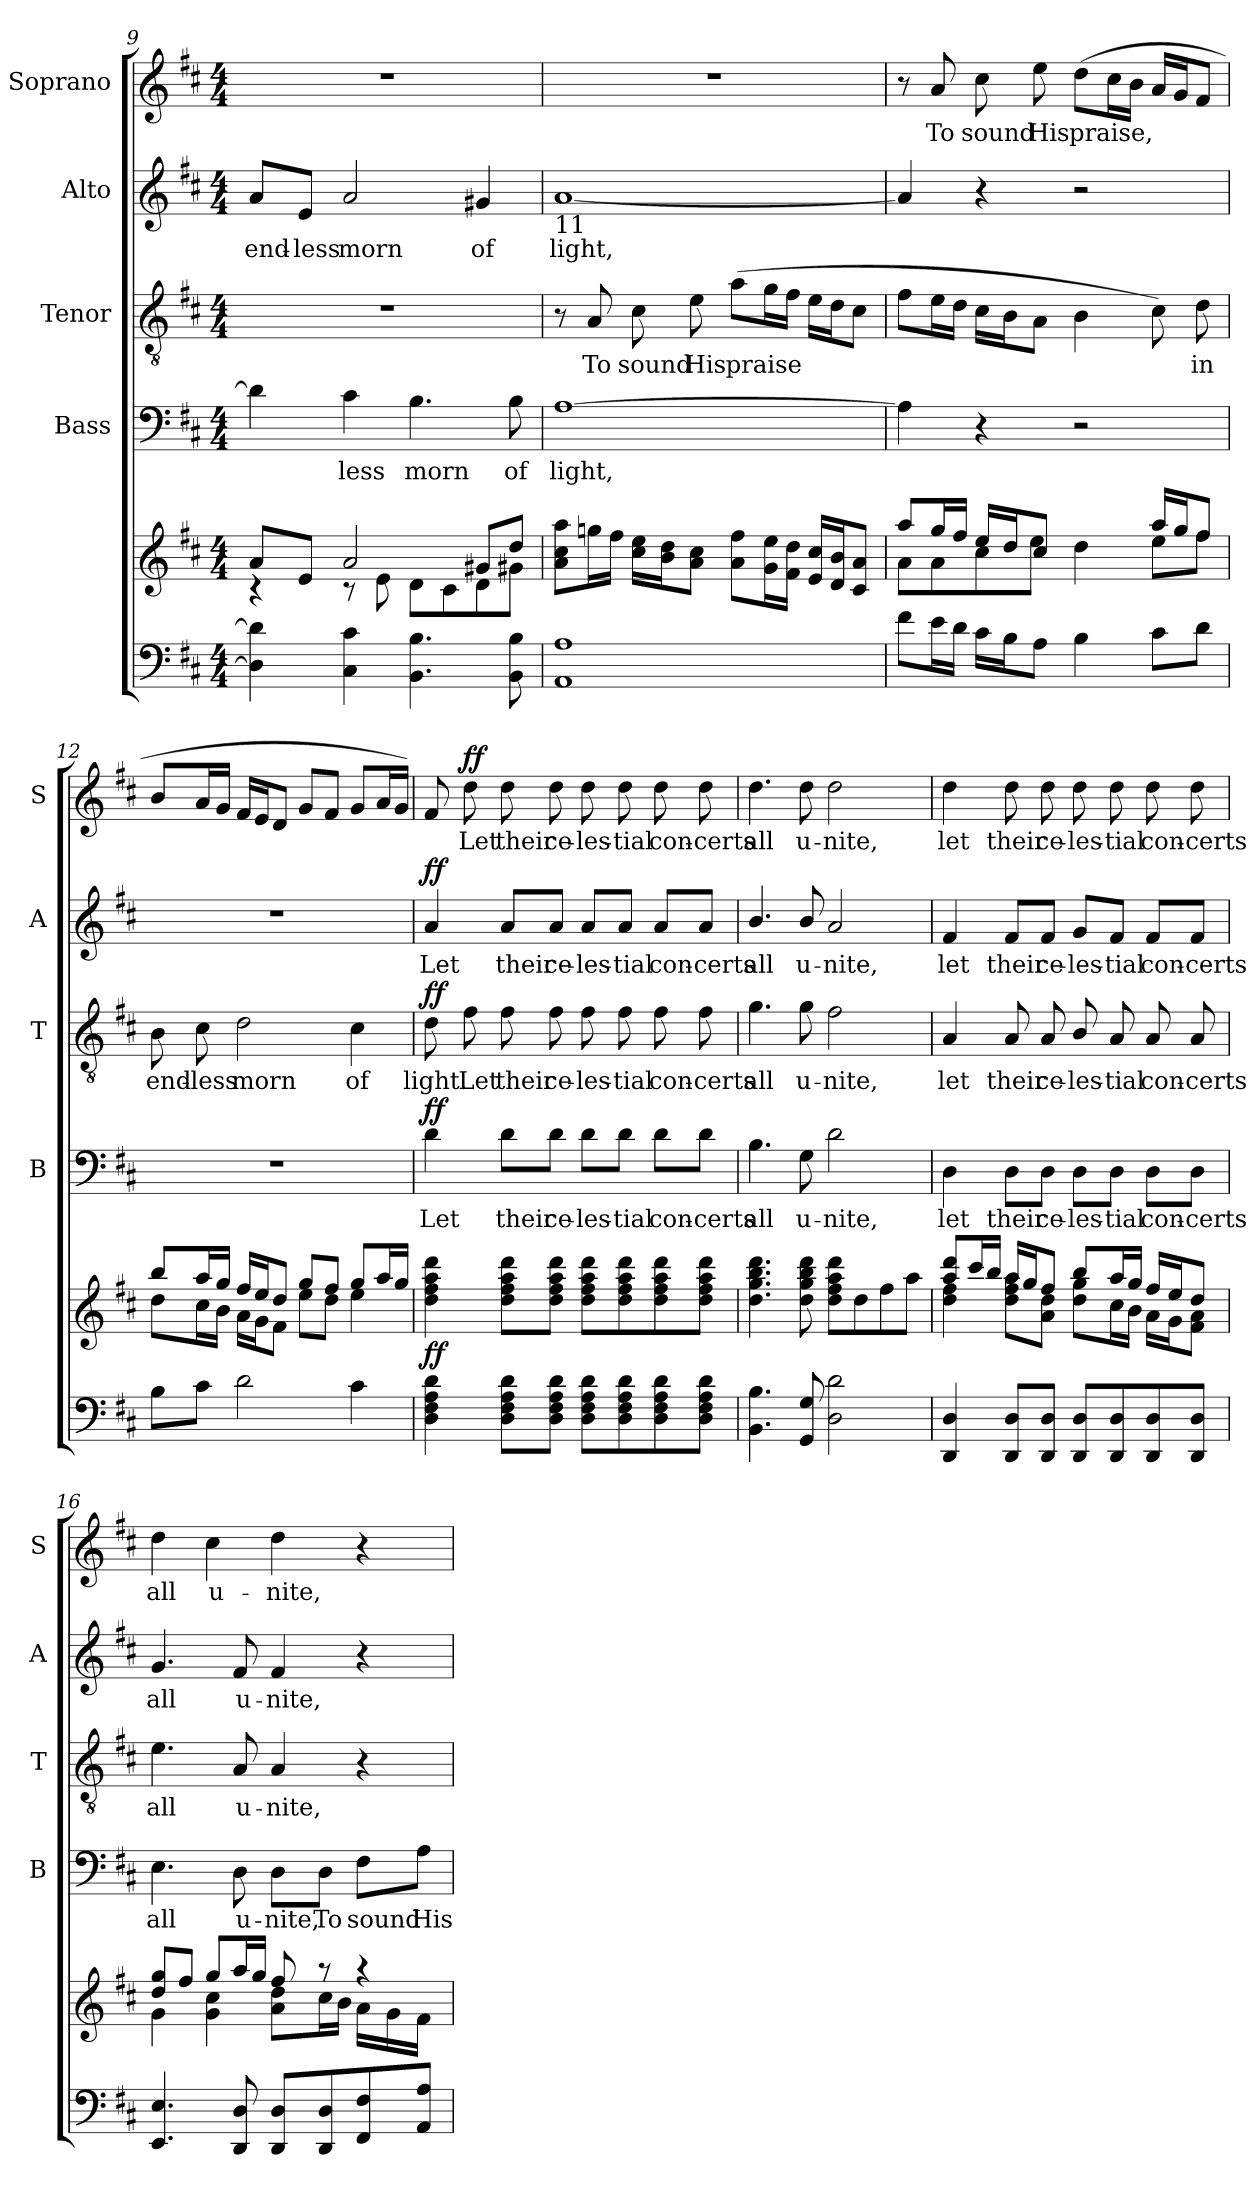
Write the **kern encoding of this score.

**kern	**kern	**dynam	**kern	**text	**dynam	**kern	**text	**dynam	**kern	**text	**dynam	**kern	**text	**dynam
*part6	*part5	*part5	*part4	*part4	*part4	*part3	*part3	*part3	*part2	*part2	*part2	*part1	*part1	*part1
*staff6	*staff5	*staff5	*staff4	*staff4	*staff4	*staff3	*staff3	*staff3	*staff2	*staff2	*staff2	*staff1	*staff1	*staff1
*	*	*	*I"Bass	*	*	*I"Tenor	*	*	*I"Alto	*	*	*I"Soprano	*	*
*	*	*	*I'B	*	*	*I'T	*	*	*I'A	*	*	*I'S	*	*
!!LO:LB:g=z
*clefF4	*clefG2	*	*clefF4	*	*	*clefGv2	*	*	*clefG2	*	*	*clefG2	*	*
*k[f#c#]	*k[f#c#]	*	*k[f#c#]	*	*	*k[f#c#]	*	*	*k[f#c#]	*	*	*k[f#c#]	*	*
*D:	*D:	*	*D:	*	*	*D:	*	*	*D:	*	*	*D:	*	*
*M4/4	*M4/4	*	*M4/4	*	*	*M4/4	*	*	*M4/4	*	*	*M4/4	*	*
=9	=9	=9	=9	=9	=9	=9	=9	=9	=9	=9	=9	=9	=9	=9
*	*^	*	*	*	*	*	*	*	*	*	*	*	*	*
!	!	!	!	!	!	!	!	!	!	!	!LO:LY:b	!	!	!	!
4D\] 4d\]	8a/L	4rc	.	4d\]	.	.	1r	.	.	8a/L	end-	.	1r	.	.
!	!	!	!	!	!	!	!	!	!	!	!LO:LY:b	!	!	!	!
.	8e/J	.	.	.	.	.	.	.	.	8e/J	-less	.	.	.	.
!	!	!	!	!	!LO:LY:b	!	!	!	!	!	!LO:LY:b	!	!	!	!
4C#\ 4c#\	2a/	8rc	.	4c#\	less	.	.	.	.	2a/	morn	.	.	.	.
.	.	8e\	.	.	.	.	.	.	.	.	.	.	.	.	.
!	!	!	!	!	!LO:LY:b	!	!	!	!	!	!	!	!	!	!
4.BB\ 4.B\	.	8d\L	.	4.B\	morn	.	.	.	.	.	.	.	.	.	.
.	.	8c#\	.	.	.	.	.	.	.	.	.	.	.	.	.
!	!	!	!	!	!	!	!	!	!	!	!LO:LY:b	!	!	!	!
.	8g#X/L	8d\	.	.	.	.	.	.	.	4g#X/	of	.	.	.	.
!	!	!	!	!	!LO:LY:b	!	!	!	!	!	!	!	!	!	!
8BB\ 8B\	8dd/J	8g#X\J	.	8B\	of	.	.	.	.	.	.	.	.	.	.
=10	=10	=10	=10	=10	=10	=10	=10	=10	=10	=10	=10	=10	=10	=10	=10
!	!	!	!	!	!	!	!	!	!	!LO:TX:b:t=11	!	!	!	!	!
!	!	!	!	!	!LO:LY:b	!	!	!	!	!	!LO:LY:b	!	!	!	!
1AA 1A	8a\ 8cc#\ 8aa\L	2ryy	.	[1A	light,	.	8r	.	.	[1a	light,	.	1r	.	.
!	!	!	!	!	!	!	!	!LO:LY:b	!	!	!	!	!	!	!
.	16ggn\L	.	.	.	.	.	8A/	To	.	.	.	.	.	.	.
.	16ff#\JJ	.	.	.	.	.	.	.	.	.	.	.	.	.	.
!	!	!	!	!	!	!	!	!LO:LY:b	!	!	!	!	!	!	!
.	16cc#\ 16ee\LL	.	.	.	.	.	8c#\	sound	.	.	.	.	.	.	.
.	16b\ 16dd\J	.	.	.	.	.	.	.	.	.	.	.	.	.	.
!	!	!	!	!	!	!	!	!LO:LY:b	!	!	!	!	!	!	!
.	8a\ 8cc#\J	.	.	.	.	.	8e\	His	.	.	.	.	.	.	.
!	!	!	!	!	!	!	!	!LO:LY:b	!	!	!	!	!	!	!
.	8a\ 8ff#\L	2ryy	.	.	.	.	(>8a\L	praise	.	.	.	.	.	.	.
.	16g\ 16ee\L	.	.	.	.	.	16g\L	.	.	.	.	.	.	.	.
.	16f#\ 16dd\JJ	.	.	.	.	.	16f#\JJ	.	.	.	.	.	.	.	.
.	16e/ 16cc#/LL	.	.	.	.	.	16e\LL	.	.	.	.	.	.	.	.
.	16d/ 16b/J	.	.	.	.	.	16d\J	.	.	.	.	.	.	.	.
.	8c#/ 8a/J	.	.	.	.	.	8c#\J	.	.	.	.	.	.	.	.
=11	=11	=11	=11	=11	=11	=11	=11	=11	=11	=11	=11	=11	=11	=11	=11
8f#\L	8aa/L	8a\L	.	4A\]	.	.	8f#\L	.	.	4a/]	.	.	8r	.	.
!	!	!	!	!	!	!	!	!	!	!	!	!	!	!LO:LY:b	!
16e\L	16gg/L	8a\	.	.	.	.	16e\L	.	.	.	.	.	8a/	To	.
16d\JJ	16ff#/JJ	.	.	.	.	.	16d\JJ	.	.	.	.	.	.	.	.
!	!	!	!	!	!	!	!	!	!	!	!	!	!	!LO:LY:b	!
16c#\LL	16ee/LL	8cc#\	.	4r	.	.	16c#\LL	.	.	4r	.	.	8cc#\	sound	.
16B\J	16dd/J	.	.	.	.	.	16B\J	.	.	.	.	.	.	.	.
!	!	!	!	!	!	!	!	!	!	!	!	!	!	!LO:LY:b	!
8A\J	8cc#/J	8ee\J	.	.	.	.	8A\J	.	.	.	.	.	8ee\	His	.
!	!	!	!	!	!	!	!	!	!	!	!	!	!	!LO:LY:b	!
4B\	4dd\	4ryy	.	2r	.	.	4B\	.	.	2r	.	.	(>8dd\L	praise,	.
.	.	.	.	.	.	.	.	.	.	.	.	.	16cc#\L	.	.
.	.	.	.	.	.	.	.	.	.	.	.	.	16b\JJ	.	.
8c#\L	8ee\L	16aa/LL	.	.	.	.	8c#\)	.	.	.	.	.	16a/LL	.	.
.	.	16gg/J	.	.	.	.	.	.	.	.	.	.	16g/J	.	.
!	!	!	!	!	!	!	!	!LO:LY:b	!	!	!	!	!	!	!
8d\J	8ff#\J	8ff#/J	.	.	.	.	8d\	in	.	.	.	.	8f#/J	.	.
=12	=12	=12	=12	=12	=12	=12	=12	=12	=12	=12	=12	=12	=12	=12	=12
!	!	!	!	!	!	!	!	!LO:LY:b	!	!	!	!	!	!	!
8B\L	8bb/L	8dd\L	.	1r	.	.	8B\	end-	.	1r	.	.	8b/L	.	.
!	!	!	!	!	!	!	!	!LO:LY:b	!	!	!	!	!	!	!
8c#\J	16aa/L	16cc#\L	.	.	.	.	8c#\	-less	.	.	.	.	16a/L	.	.
.	16gg/JJ	16b\JJ	.	.	.	.	.	.	.	.	.	.	16g/JJ	.	.
!	!	!	!	!	!	!	!	!LO:LY:b	!	!	!	!	!	!	!
2d\	16ff#/LL	16a\LL	.	.	.	.	2d\	morn	.	.	.	.	16f#/LL	.	.
.	16ee/J	16g\J	.	.	.	.	.	.	.	.	.	.	16e/J	.	.
.	8dd/J	8f#\J	.	.	.	.	.	.	.	.	.	.	8d/J	.	.
.	8gg/L	8ee\L	.	.	.	.	.	.	.	.	.	.	8g/L	.	.
.	8ff#/J	8dd\J	.	.	.	.	.	.	.	.	.	.	8f#/J	.	.
!	!	!	!	!	!	!	!	!LO:LY:b	!	!	!	!	!	!	!
4c#\	8gg/L	4ee\	.	.	.	.	4c#\	of	.	.	.	.	8g/L	.	.
.	16aa/L	.	.	.	.	.	.	.	.	.	.	.	16a/L	.	.
.	16gg/JJ	.	.	.	.	.	.	.	.	.	.	.	16g/JJ)	.	.
!!LO:PB:g=z
=13	=13	=13	=13	=13	=13	=13	=13	=13	=13	=13	=13	=13	=13	=13	=13
!	!	!	!LO:DY:b	!	!LO:LY:b	!LO:DY:b	!	!LO:LY:b	!LO:DY:b	!	!LO:LY:b	!LO:DY:b	!	!	!
4D\ 4F#\ 4A\ 4d\	4dd\ 4ff#\ 4aa\ 4ddd\	2ryy	ff	4d\	Let	ff	8d\	light.	ff	4a/	Let	ff	8f#/	.	.
!	!	!	!	!	!	!	!	!LO:LY:b	!	!	!	!	!	!LO:LY:b	!LO:DY:b
.	.	.	.	.	.	.	8f#\	Let	.	.	.	.	8dd\	Let	ff
!	!	!	!	!	!LO:LY:b	!	!	!LO:LY:b	!	!	!LO:LY:b	!	!	!LO:LY:b	!
8D\ 8F#\ 8A\ 8d\L	8dd\ 8ff#\ 8aa\ 8ddd\L	.	.	8d\L	their	.	8f#\	their	.	8a/L	their	.	8dd\	their	.
!	!	!	!	!	!LO:LY:b	!	!	!LO:LY:b	!	!	!LO:LY:b	!	!	!LO:LY:b	!
8D\ 8F#\ 8A\ 8d\J	8dd\ 8ff#\ 8aa\ 8ddd\J	.	.	8d\J	ce-	.	8f#\	ce-	.	8a/J	ce-	.	8dd\	ce-	.
!	!	!	!	!	!LO:LY:b	!	!	!LO:LY:b	!	!	!LO:LY:b	!	!	!LO:LY:b	!
8D\ 8F#\ 8A\ 8d\L	8dd\ 8ff#\ 8aa\ 8ddd\L	2ryy	.	8d\L	-les-	.	8f#\	-les-	.	8a/L	-les-	.	8dd\	-les-	.
!	!	!	!	!	!LO:LY:b	!	!	!LO:LY:b	!	!	!LO:LY:b	!	!	!LO:LY:b	!
8D\ 8F#\ 8A\ 8d\	8dd\ 8ff#\ 8aa\ 8ddd\	.	.	8d\J	-tial	.	8f#\	-tial	.	8a/J	-tial	.	8dd\	-tial	.
!	!	!	!	!	!LO:LY:b	!	!	!LO:LY:b	!	!	!LO:LY:b	!	!	!LO:LY:b	!
8D\ 8F#\ 8A\ 8d\	8dd\ 8ff#\ 8aa\ 8ddd\	.	.	8d\L	con-	.	8f#\	con-	.	8a/L	con-	.	8dd\	con-	.
!	!	!	!	!	!LO:LY:b	!	!	!LO:LY:b	!	!	!LO:LY:b	!	!	!LO:LY:b	!
8D\ 8F#\ 8A\ 8d\J	8dd\ 8ff#\ 8aa\ 8ddd\J	.	.	8d\J	-certs	.	8f#\	-certs	.	8a/J	-certs	.	8dd\	-certs	.
=14	=14	=14	=14	=14	=14	=14	=14	=14	=14	=14	=14	=14	=14	=14	=14
!	!	!	!	!	!LO:LY:b	!	!	!LO:LY:b	!	!	!LO:LY:b	!	!	!LO:LY:b	!
4.BB\ 4.B\	4.dd\ 4.gg\ 4.bb\ 4.ddd\	2ryy	.	4.B\	all	.	4.g\	all	.	4.b/	all	.	4.dd\	all	.
!	!	!	!	!	!LO:LY:b	!	!	!LO:LY:b	!	!	!LO:LY:b	!	!	!LO:LY:b	!
8GG/ 8G/	8dd\ 8gg\ 8bb\ 8ddd\	.	.	8G\	u-	.	8g\	u-	.	8b/	u-	.	8dd\	u-	.
!	!	!	!	!	!LO:LY:b	!	!	!LO:LY:b	!	!	!LO:LY:b	!	!	!LO:LY:b	!
2D\ 2d\	8dd\ 8ff#\ 8aa\ 8ddd\L	2ryy	.	2d\	-nite,	.	2f#\	-nite,	.	2a/	-nite,	.	2dd\	-nite,	.
.	8dd\	.	.	.	.	.	.	.	.	.	.	.	.	.	.
.	8ff#\	.	.	.	.	.	.	.	.	.	.	.	.	.	.
.	8aa\J	.	.	.	.	.	.	.	.	.	.	.	.	.	.
=15	=15	=15	=15	=15	=15	=15	=15	=15	=15	=15	=15	=15	=15	=15	=15
!	!	!	!	!	!LO:LY:b	!	!	!LO:LY:b	!	!	!LO:LY:b	!	!	!LO:LY:b	!
4DD/ 4D/	8aa/ 8ddd/L	4dd\ 4ff#\	.	4D\	let	.	4A/	let	.	4f#/	let	.	4dd\	let	.
.	16ccc#/L	.	.	.	.	.	.	.	.	.	.	.	.	.	.
.	16bb/JJ	.	.	.	.	.	.	.	.	.	.	.	.	.	.
!	!	!	!	!	!LO:LY:b	!	!	!LO:LY:b	!	!	!LO:LY:b	!	!	!LO:LY:b	!
8DD/ 8D/L	16aa/LL	8dd\ 8ff#\ 8aa\L	.	8D\L	their	.	8A/	their	.	8f#/L	their	.	8dd\	their	.
.	16gg/J	.	.	.	.	.	.	.	.	.	.	.	.	.	.
!	!	!	!	!	!LO:LY:b	!	!	!LO:LY:b	!	!	!LO:LY:b	!	!	!LO:LY:b	!
8DD/ 8D/J	8ff#/J	8a\ 8dd\J	.	8D\J	ce-	.	8A/	ce-	.	8f#/J	ce-	.	8dd\	ce-	.
!	!	!	!	!	!LO:LY:b	!	!	!LO:LY:b	!	!	!LO:LY:b	!	!	!LO:LY:b	!
8DD/ 8D/L	8bb/L	8dd\ 8gg\L	.	8D\L	-les-	.	8B/	-les-	.	8g/L	-les-	.	8dd\	-les-	.
!	!	!	!	!	!LO:LY:b	!	!	!LO:LY:b	!	!	!LO:LY:b	!	!	!LO:LY:b	!
8DD/ 8D/	16aa/L	16cc#\L	.	8D\J	-tial	.	8A/	-tial	.	8f#/J	-tial	.	8dd\	-tial	.
.	16gg/JJ	16b\JJ	.	.	.	.	.	.	.	.	.	.	.	.	.
!	!	!	!	!	!LO:LY:b	!	!	!LO:LY:b	!	!	!LO:LY:b	!	!	!LO:LY:b	!
8DD/ 8D/	16ff#/LL	16a\LL	.	8D\L	con-	.	8A/	con-	.	8f#/L	con-	.	8dd\	con-	.
.	16ee/J	16g\J	.	.	.	.	.	.	.	.	.	.	.	.	.
!	!	!	!	!	!LO:LY:b	!	!	!LO:LY:b	!	!	!LO:LY:b	!	!	!LO:LY:b	!
8DD/ 8D/J	8dd/J	8f#\ 8a\J	.	8D\J	-certs	.	8A/	-certs	.	8f#/J	-certs	.	8dd\	-certs	.
=16	=16	=16	=16	=16	=16	=16	=16	=16	=16	=16	=16	=16	=16	=16	=16
!	!	!	!	!	!LO:LY:b	!	!	!LO:LY:b	!	!	!LO:LY:b	!	!	!LO:LY:b	!
4.EE/ 4.E/	8dd/ 8gg/L	4g\	.	4.E\	all	.	4.e\	all	.	4.g/	all	.	4dd\	all	.
.	8ff#/J	.	.	.	.	.	.	.	.	.	.	.	.	.	.
!	!	!	!	!	!	!	!	!	!	!	!	!	!	!LO:LY:b	!
.	8gg/L	4g\ 4cc#\	.	.	.	.	.	.	.	.	.	.	4cc#\	u-	.
!	!	!	!	!	!LO:LY:b	!	!	!LO:LY:b	!	!	!LO:LY:b	!	!	!	!
8DD/ 8D/	16aa/L	.	.	8D\	u-	.	8A/	u-	.	8f#/	u-	.	.	.	.
.	16gg/JJ	.	.	.	.	.	.	.	.	.	.	.	.	.	.
!	!	!	!	!	!LO:LY:b	!	!	!LO:LY:b	!	!	!LO:LY:b	!	!	!LO:LY:b	!
8DD/ 8D/L	8ff#/	8a\ 8dd\L	.	8D\L	-nite,	.	4A/	-nite,	.	4f#/	-nite,	.	4dd\	-nite,	.
!	!	!	!	!	!LO:LY:b	!	!	!	!	!	!	!	!	!	!
8DD/ 8D/	8raa	16cc#\L	.	8D\J	To	.	.	.	.	.	.	.	.	.	.
.	.	16b\JJ	.	.	.	.	.	.	.	.	.	.	.	.	.
!	!	!	!	!	!LO:LY:b	!	!	!	!	!	!	!	!	!	!
8FF#/ 8F#/	4raa	16a\LL	.	8F#\L	sound	.	4r	.	.	4r	.	.	4r	.	.
.	.	16g\	.	.	.	.	.	.	.	.	.	.	.	.	.
!	!	!	!	!	!LO:LY:b	!	!	!	!	!	!	!	!	!	!
8AA/ 8A/J	.	16f#\JJ	.	8A\J	His	.	.	.	.	.	.	.	.	.	.
.	.	16ryy	.	.	.	.	.	.	.	.	.	.	.	.	.
*	*v	*v	*	*	*	*	*	*	*	*	*	*	*	*	*
=	=	=	=	=	=	=	=	=	=	=	=	=	=	=
*-	*-	*-	*-	*-	*-	*-	*-	*-	*-	*-	*-	*-	*-	*-
